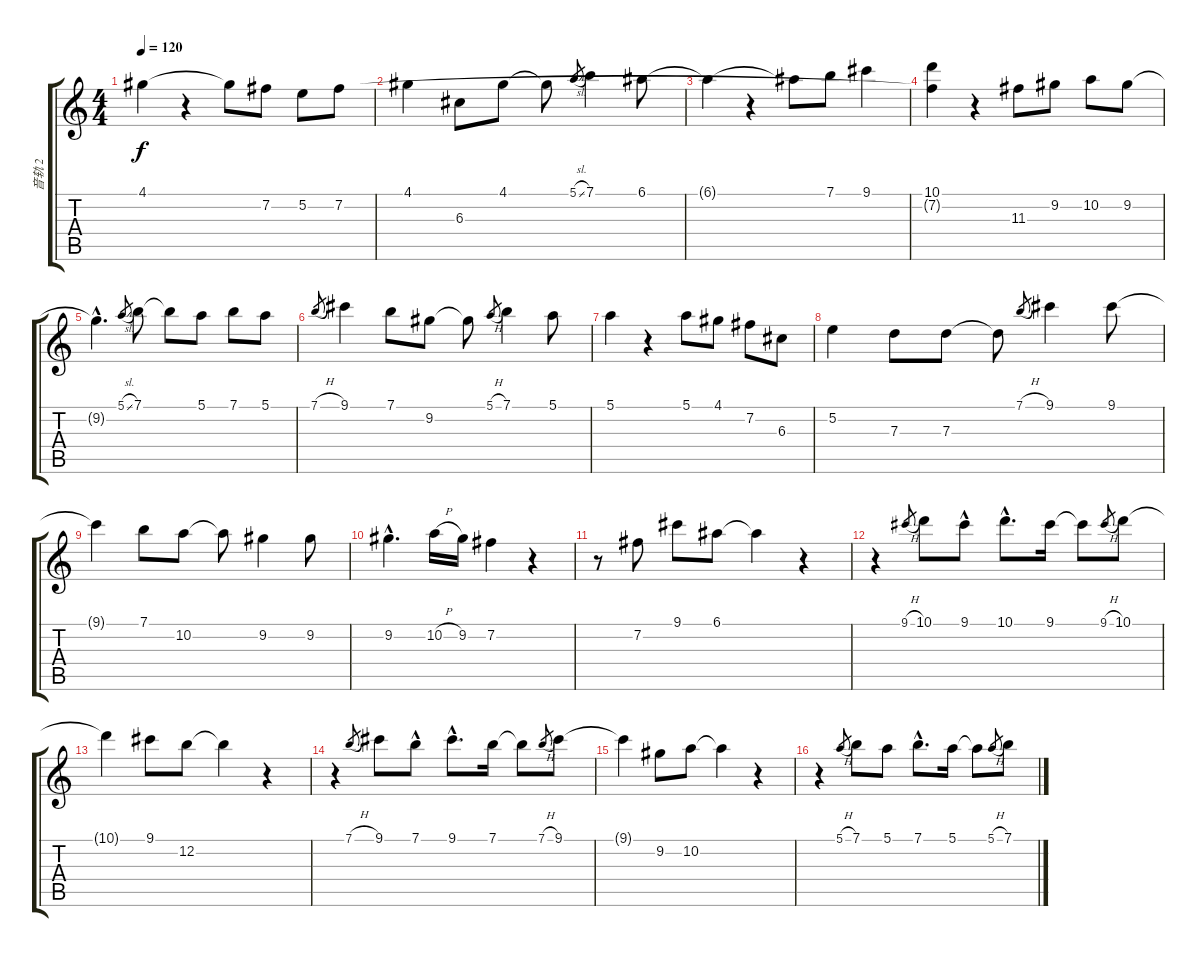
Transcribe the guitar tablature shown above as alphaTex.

\track ("音轨 2" "音轨 2") {instrument distortionguitar}
\staff {score tabs}
\tuning (E4 B3 G3 D3 A2 E2) {hide}
\ts (4 4)
\tempo 120
\clef g2
\ks c
4.1{t}.4{dy f} r.4 4.1{t}.8 7.2.8 5.2.8 7.2.8 |
4.1.4 6.3.8 4.1.8 4.1{t}.8 5.1{sl}.8{gr} 7.1.4 6.1.8 |
6.1{t}.4 r.4 6.1{t}.8 7.1.8 9.1.4 |
(10.1 7.2{t}).4 r.4 11.3.8 9.2.8 10.2.8 9.2.8 |
9.2{hac t}.4{d} 5.1{sl}.8{gr} 7.1.8 7.1{t}.8 5.1.8 7.1.8 5.1.8 |
7.1{h}.8{gr} 9.1.4 7.1.8 9.2.8 9.2{t}.8 5.1{h}.8{gr} 7.1.4 5.1.8 |
5.1.4 r.4 5.1.8 4.1.8 7.2.8 6.3.8 |
5.2.4 7.3.8 7.3.8 7.3{t}.8 7.1{h}.8{gr} 9.1.4 9.1.8 |
9.1{t}.4 7.1.8 10.2.8 10.2{t}.8 9.2.4 9.2.8 |
9.2{hac}.4{d} 10.2{h}.16 9.2.16 7.2.4 r.4 |
r.8 7.2.8 9.1.8 6.1.8 6.1{t}.4 r.4 |
r.4 9.1{h}.8{gr} 10.1.8 9.1{hac}.8 10.1{hac}.8{d} 9.1.16 9.1{t}.8 9.1{h}.8{gr} 10.1.8 |
10.1{t}.4 9.1.8 12.2.8 12.2{t}.4 r.4 |
r.4 7.1{h}.8{gr} 9.1.8 7.1{hac}.8 9.1{hac}.8{d} 7.1.16 7.1{t}.8 7.1{h}.8{gr} 9.1.8 |
9.1{t}.4 9.2.8 10.2.8 10.2{t}.4 r.4 |
r.4 5.1{h}.8{gr} 7.1.8 5.1.8 7.1{hac}.8{d} 5.1.16 5.1{t}.8 5.1{h}.8{gr} 7.1.8
